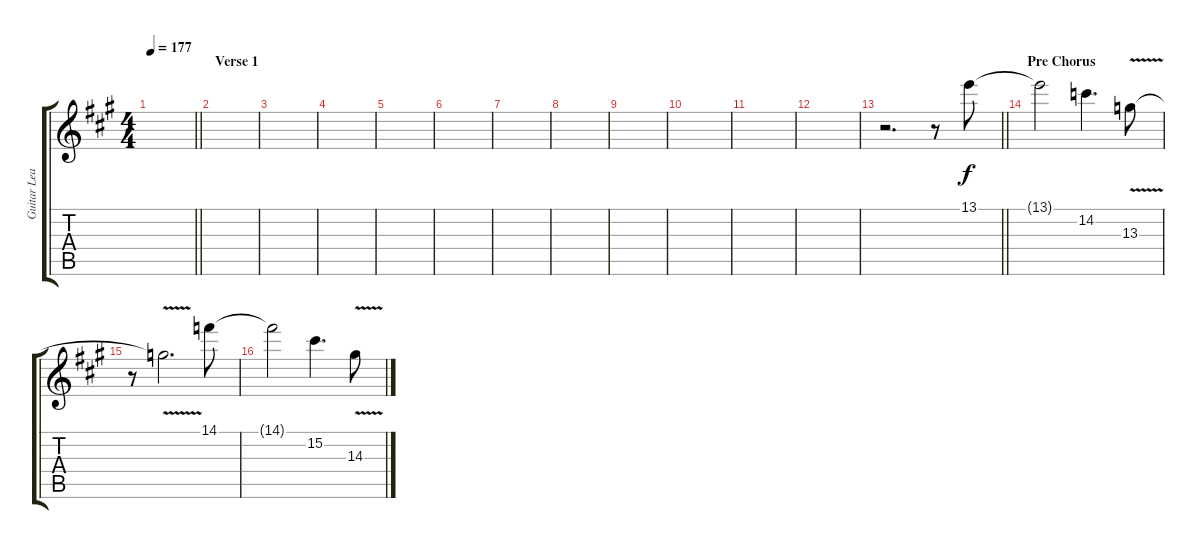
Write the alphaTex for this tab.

\track ("Guitar Lead" "Guitar Lea") {instrument distortionguitar}
\staff {score tabs}
\tuning (Eb4 Bb3 Gb3 Db3 Ab2 Eb2) {hide}
\ts (4 4)
\tempo 177
\clef g2
\barLineRight lightlight
\ks a
|
\section ("" "Verse 1")
|
|
|
|
|
|
|
|
|
|
|
\barLineRight lightlight
r.2{d} r.8 13.1.8 |
\section ("" "Pre Chorus")
13.1{t}.2 14.2.4{d} 13.3{v}.8 |
r.8 13.3{v t}.2{d} 14.1.8 |
14.1{t}.2 15.2.4{d} 14.3{v}.8
